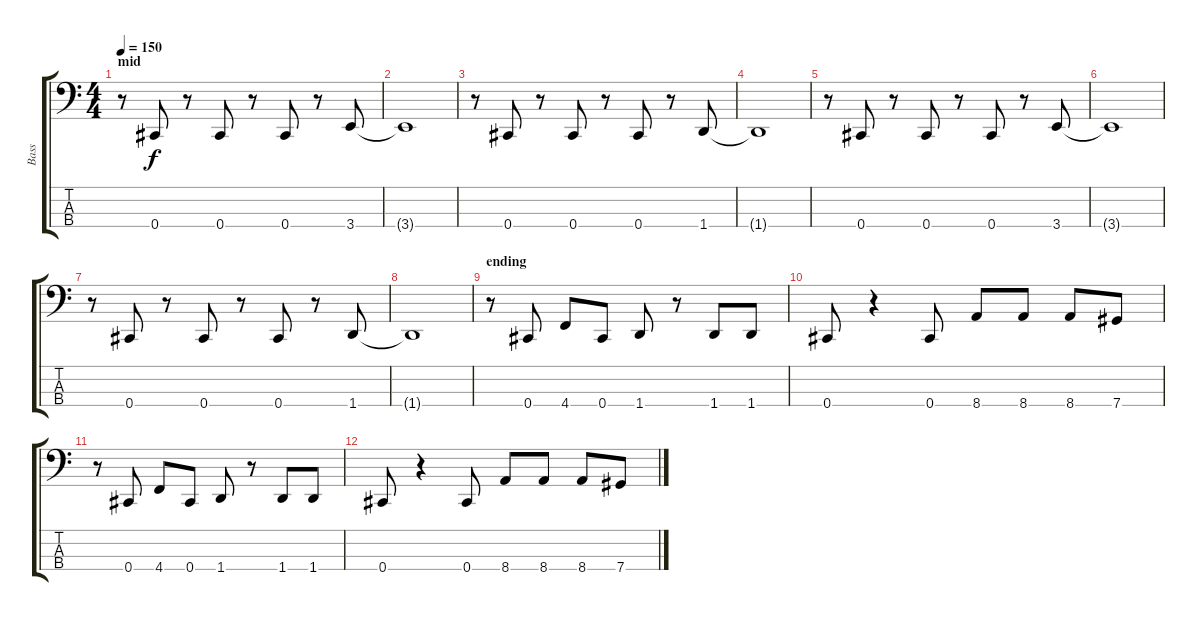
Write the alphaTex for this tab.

\track ("Bass" "Bass") {instrument electricbassfinger}
\staff {score tabs}
\tuning (Gb2 Db2 Ab1 Db1) {hide}
\ts (4 4)
\section ("" "mid")
\tempo 150
\clef f4
\ks c
r.8{dy f} 0.4.8 r.8 0.4.8 r.8 0.4.8 r.8 3.4.8 |
3.4{t}.1 |
r.8 0.4.8 r.8 0.4.8 r.8 0.4.8 r.8 1.4.8 |
1.4{t}.1 |
r.8 0.4.8 r.8 0.4.8 r.8 0.4.8 r.8 3.4.8 |
3.4{t}.1 |
r.8 0.4.8 r.8 0.4.8 r.8 0.4.8 r.8 1.4.8 |
1.4{t}.1 |
\section ("" "ending")
r.8 0.4.8 4.4.8 0.4.8 1.4.8 r.8 1.4.8 1.4.8 |
0.4.8 r.4 0.4.8 8.4.8 8.4.8 8.4.8 7.4.8 |
r.8 0.4.8 4.4.8 0.4.8 1.4.8 r.8 1.4.8 1.4.8 |
0.4.8 r.4 0.4.8 8.4.8 8.4.8 8.4.8 7.4.8
